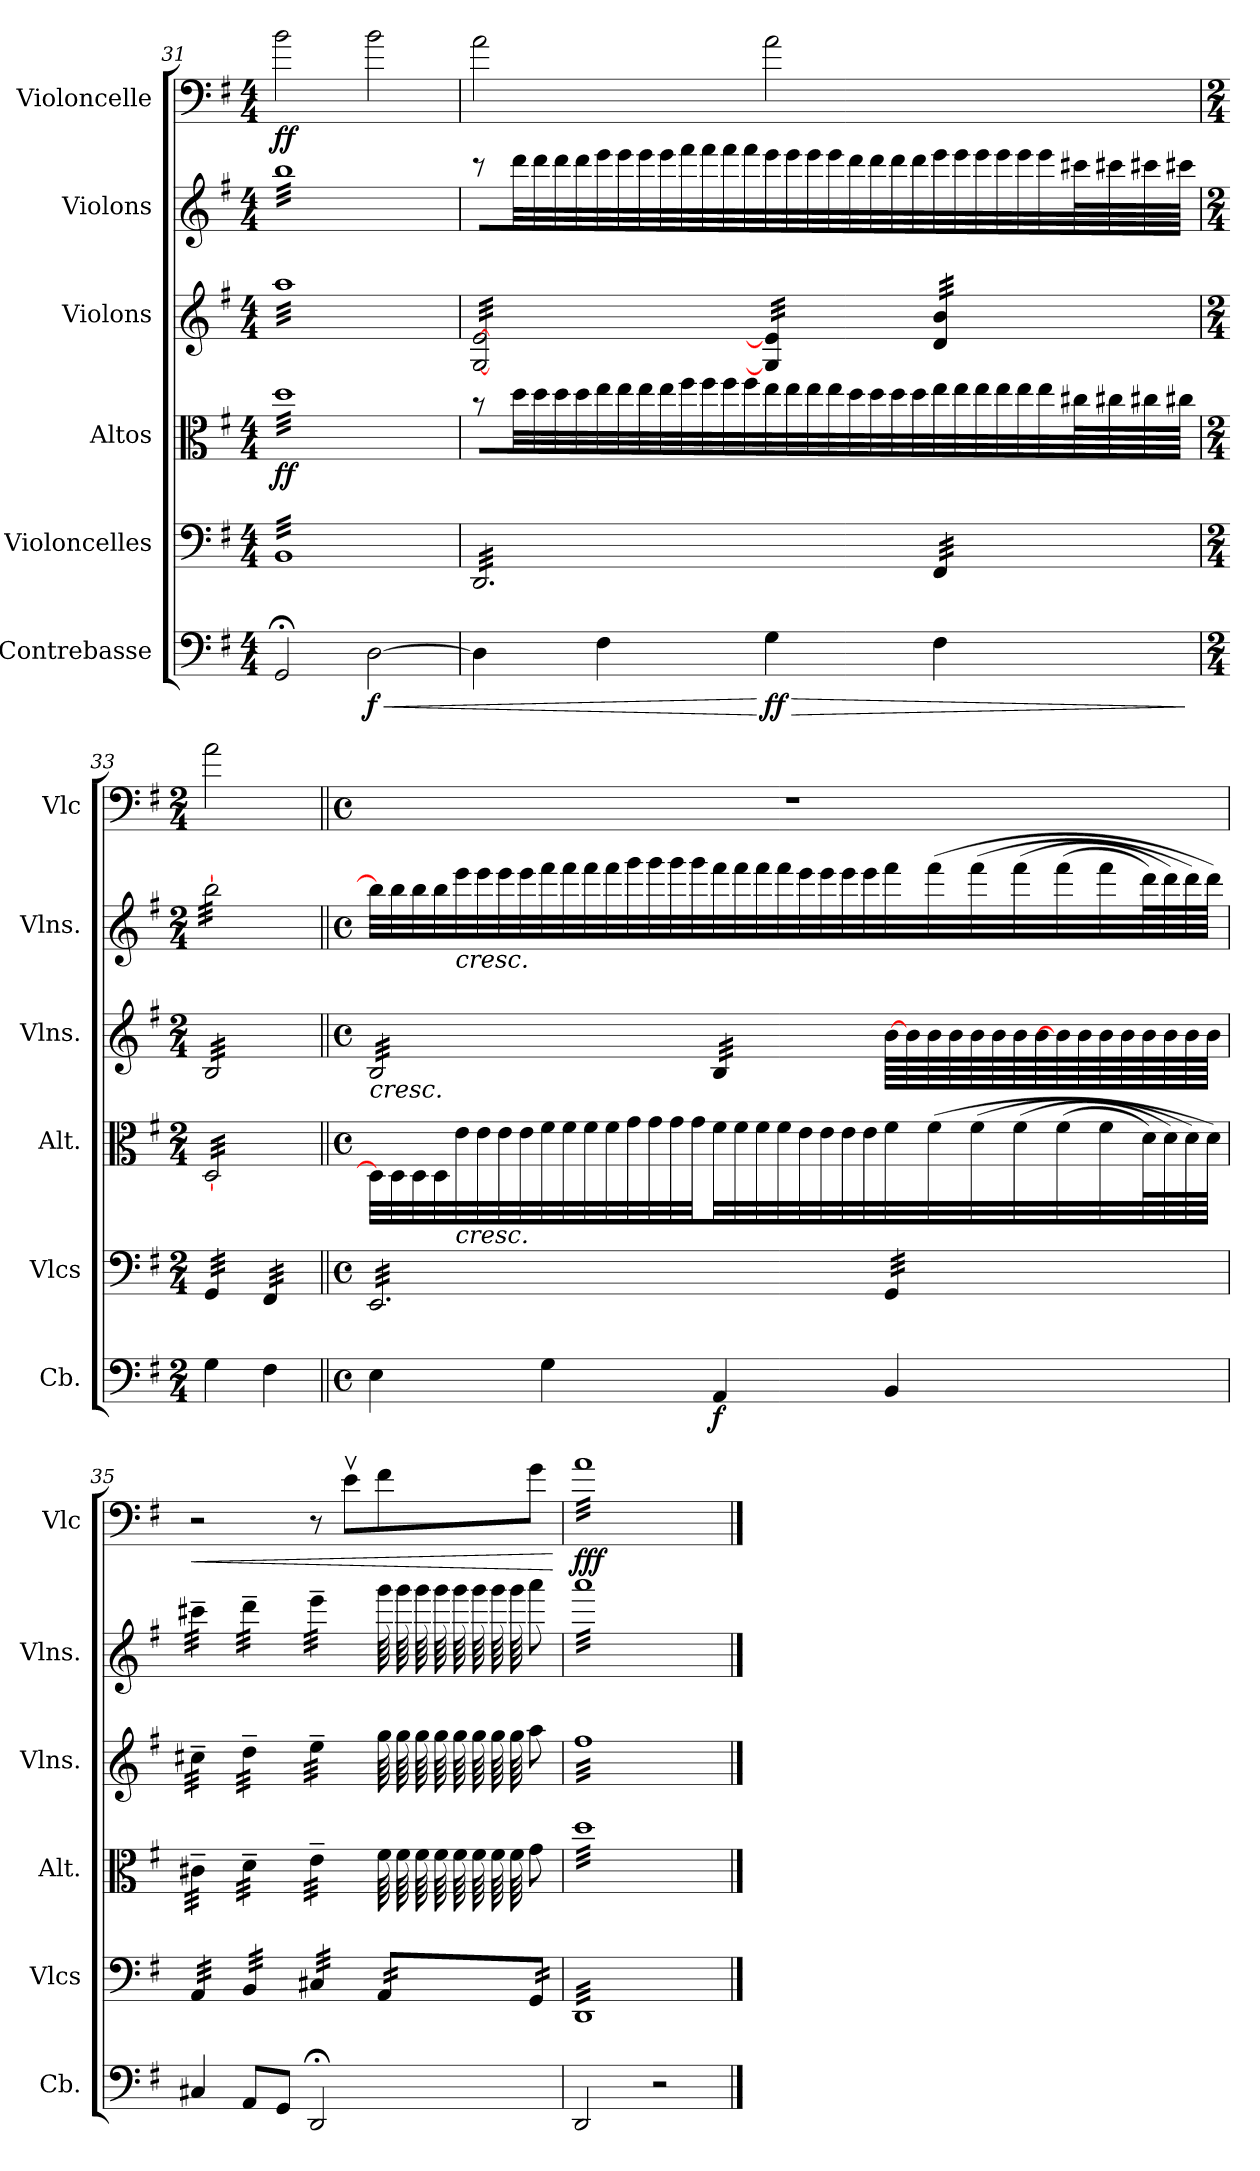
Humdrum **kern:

**kern	**dynam	**kern	**kern	**dynam	**kern	**kern	**kern	**dynam
*part6	*part6	*part5	*part4	*part4	*part3	*part2	*part1	*part1
*staff6	*staff6	*staff5	*staff4	*staff4	*staff3	*staff2	*staff1	*staff1
*I"Contrebasse	*	*I"Violoncelles	*I"Altos	*	*I"Violons	*I"Violons	*I"Violoncelle	*
*I'Cb.	*	*I'Vlcs	*I'Alt.	*	*I'Vlns.	*I'Vlns.	*I'Vlc	*
*clefF4	*	*clefF4	*clefC3	*	*clefG2	*clefG2	*clefF4	*
*ITrd7c12	*	*	*	*	*	*	*	*
*k[f#]	*	*k[f#]	*k[f#]	*	*k[f#]	*k[f#]	*k[f#]	*
*M4/4	*	*M4/4	*M4/4	*	*M4/4	*M4/4	*M4/4	*
=31	=31	=31	=31	=31	=31	=31	=31	=31
!	!	!	!	!LO:DY:b	!	!	!	!LO:DY:b
*	*	*tremolo	*	*	*	*	*	*
*	*	*	*tremolo	*	*	*	*	*
*	*	*	*	*	*tremolo	*	*	*
*	*	*	*	*	*	*tremolo	*	*
2GGG;</	.	32BBLLL	32ddLLL	ff	32aaLLL	32bbLLL	2b\	ff
.	.	32BB	32dd	.	32aa	32bb	.	.
.	.	32BB	32dd	.	32aa	32bb	.	.
.	.	32BB	32dd	.	32aa	32bb	.	.
.	.	32BB	32dd	.	32aa	32bb	.	.
.	.	32BB	32dd	.	32aa	32bb	.	.
.	.	32BB	32dd	.	32aa	32bb	.	.
.	.	32BB	32dd	.	32aa	32bb	.	.
.	.	32BB	32dd	.	32aa	32bb	.	.
.	.	32BB	32dd	.	32aa	32bb	.	.
.	.	32BB	32dd	.	32aa	32bb	.	.
.	.	32BB	32dd	.	32aa	32bb	.	.
.	.	32BB	32dd	.	32aa	32bb	.	.
.	.	32BB	32dd	.	32aa	32bb	.	.
.	.	32BB	32dd	.	32aa	32bb	.	.
.	.	32BB	32dd	.	32aa	32bb	.	.
!	!LO:HP:b	!	!	!	!	!	!	!
!	!LO:DY:n=1:b	!	!	!	!	!	!	!
[2DD\	< f	32BB	32dd	.	32aa	32bb	2b\	.
.	.	32BB	32dd	.	32aa	32bb	.	.
.	.	32BB	32dd	.	32aa	32bb	.	.
.	.	32BB	32dd	.	32aa	32bb	.	.
.	.	32BB	32dd	.	32aa	32bb	.	.
.	.	32BB	32dd	.	32aa	32bb	.	.
.	.	32BB	32dd	.	32aa	32bb	.	.
.	.	32BB	32dd	.	32aa	32bb	.	.
.	.	32BB	32dd	.	32aa	32bb	.	.
.	.	32BB	32dd	.	32aa	32bb	.	.
.	.	32BB	32dd	.	32aa	32bb	.	.
.	.	32BB	32dd	.	32aa	32bb	.	.
.	.	32BB	32dd	.	32aa	32bb	.	.
.	.	32BB	32dd	.	32aa	32bb	.	.
.	.	32BB	32dd	.	32aa	32bb	.	.
.	.	32BBJJJ	32ddJJJ	.	32aaJJJ	32bbJJJ	.	.
=32	=32	=32	=32	=32	=32	=32	=32	=32
4DD\]	.	32DD/LLL	8r	.	[32G/ [32e/LLL	8r	2a\	.
.	.	32DD/	.	.	32G/ 32e/	.	.	.
.	.	32DD/	.	.	32G/ 32e/	.	.	.
.	.	32DD/	.	.	32G/ 32e/	.	.	.
.	.	32DD/	32dd\LLL	.	32G/ 32e/	32ddd\LLL	.	.
.	.	32DD/	32dd\	.	32G/ 32e/	32ddd\	.	.
.	.	32DD/	32dd\	.	32G/ 32e/	32ddd\	.	.
.	.	32DD/	32dd\	.	32G/ 32e/	32ddd\	.	.
4FF#\	.	32DD/	32ee\	.	32G/ 32e/	32eee\	.	.
.	.	32DD/	32ee\	.	32G/ 32e/	32eee\	.	.
.	.	32DD/	32ee\	.	32G/ 32e/	32eee\	.	.
.	.	32DD/	32ee\	.	32G/ 32e/	32eee\	.	.
.	.	32DD/	32ff#\	.	32G/ 32e/	32fff#\	.	.
.	.	32DD/	32ff#\	.	32G/ 32e/	32fff#\	.	.
.	.	32DD/	32ff#\	.	32G/ 32e/	32fff#\	.	.
.	.	32DD/	32ff#\JJJ	.	32G/ 32e/JJJ	32fff#\JJJ	.	.
!	!LO:HP:n=1:b	!	!	!	!	!	!	!
!	!LO:DY:n=1:b	!	!	!	!	!	!	!
4GG\	[ > ff	32DD/	32ee\LLL	.	32G/] 32e/]LLL	32eee\LLL	2a\	.
.	.	32DD/	32ee\	.	32G/ 32e/	32eee\	.	.
.	.	32DD/	32ee\	.	32G/ 32e/	32eee\	.	.
.	.	32DD/	32ee\	.	32G/ 32e/	32eee\	.	.
.	.	32DD/	32dd\	.	32G/ 32e/	32ddd\	.	.
.	.	32DD/	32dd\	.	32G/ 32e/	32ddd\	.	.
.	.	32DD/	32dd\	.	32G/ 32e/	32ddd\	.	.
.	.	32DD/JJJ	32dd\JJJ	.	32G/ 32e/JJJ	32ddd\JJJ	.	.
4FF#\	.	32FF#/LLL	32ee\LLL	.	32d/ 32b/LLL	32eee\LLL	.	.
.	.	32FF#/	32ee\	.	32d/ 32b/	32eee\	.	.
.	.	32FF#/	32ee\	.	32d/ 32b/	32eee\	.	.
.	.	32FF#/	32ee\	.	32d/ 32b/	32eee\	.	.
.	.	32FF#/	32ee\	.	32d/ 32b/	32eee\	.	.
.	.	32FF#/	32ee\JJJ	.	32d/ 32b/	32eee\JJJ	.	.
.	.	32FF#/	64cc#X\	.	32d/ 32b/	64ccc#X\	.	.
.	.	.	64cc#X\	.	.	64ccc#X\	.	.
.	.	32FF#/JJJ	64cc#X\	.	32d/ 32b/JJJ	64ccc#X\	.	.
.	.	.	64cc#X\JJJJ	.	.	64ccc#X\JJJJ	.	.
.	]	.	.	.	.	.	.	.
=33	=33	=33	=33	=33	=33	=33	=33	=33
*M2/4	*	*M2/4	*M2/4	*	*M2/4	*M2/4	*M2/4	*
4GG\	.	32GG/LLL	[32D/LLL	.	32B/LLL	[32bb\LLL	2a\	.
.	.	32GG/	32D/	.	32B/	32bb\	.	.
.	.	32GG/	32D/	.	32B/	32bb\	.	.
.	.	32GG/	32D/	.	32B/	32bb\	.	.
.	.	32GG/	32D/	.	32B/	32bb\	.	.
.	.	32GG/	32D/	.	32B/	32bb\	.	.
.	.	32GG/	32D/	.	32B/	32bb\	.	.
.	.	32GG/JJJ	32D/	.	32B/	32bb\	.	.
4FF#\	.	32FF#/LLL	32D/	.	32B/	32bb\	.	.
.	.	32FF#/	32D/	.	32B/	32bb\	.	.
.	.	32FF#/	32D/	.	32B/	32bb\	.	.
.	.	32FF#/	32D/	.	32B/	32bb\	.	.
.	.	32FF#/	32D/	.	32B/	32bb\	.	.
.	.	32FF#/	32D/	.	32B/	32bb\	.	.
.	.	32FF#/	32D/	.	32B/	32bb\	.	.
.	.	32FF#/JJJ	32D/JJJ	.	32B/JJJ	32bb\JJJ	.	.
!!LO:PB:g=z
=34||	=34||	=34||	=34||	=34||	=34||	=34||	=34||	=34||
*M4/4	*	*M4/4	*M4/4	*	*M4/4	*M4/4	*M4/4	*
*met(c)	*	*met(c)	*met(c)	*	*met(c)	*met(c)	*met(c)	*
!	!	!	!	!	!LO:TX:b:i:t=cresc.	!	!	!
4EE\	.	32EE/LLL	32D/]LLL	.	32B/LLL	32bb\]LLL	1r	.
.	.	32EE/	32D/	.	32B/	32bb\	.	.
.	.	32EE/	32D/	.	32B/	32bb\	.	.
.	.	32EE/	32D/	.	32B/	32bb\	.	.
!	!	!	!	!	!	!LO:TX:b:i:t=cresc.	!	!
!	!	!	!LO:TX:b:i:t=cresc.	!	!	!	!	!
.	.	32EE/	32e/	.	32B/	32eee\	.	.
.	.	32EE/	32e/	.	32B/	32eee\	.	.
.	.	32EE/	32e/	.	32B/	32eee\	.	.
.	.	32EE/	32e/	.	32B/	32eee\	.	.
4GG\	.	32EE/	32f#/	.	32B/	32fff#\	.	.
.	.	32EE/	32f#/	.	32B/	32fff#\	.	.
.	.	32EE/	32f#/	.	32B/	32fff#\	.	.
.	.	32EE/	32f#/	.	32B/	32fff#\	.	.
.	.	32EE/	32g/	.	32B/	32ggg\	.	.
.	.	32EE/	32g/	.	32B/	32ggg\	.	.
.	.	32EE/	32g/	.	32B/	32ggg\	.	.
.	.	32EE/	32g/JJJ	.	32B/JJJ	32ggg\JJJ	.	.
!	!LO:DY:b	!	!	!	!	!	!	!
4AAA/	f	32EE/	32f#\LLL	.	32B/LLL	32fff#\LLL	.	.
.	.	32EE/	32f#\	.	32B/	32fff#\	.	.
.	.	32EE/	32f#\	.	32B/	32fff#\	.	.
.	.	32EE/	32f#\	.	32B/	32fff#\	.	.
.	.	32EE/	32e\	.	32B/	32eee\	.	.
.	.	32EE/	32e\	.	32B/	32eee\	.	.
.	.	32EE/	32e\	.	32B/	32eee\	.	.
.	.	32EE/JJJ	32e\	.	32B/JJJ	32eee\JJJ	.	.
4BBB/	.	32GG/LLL	(>32f#\LLL	.	[64b\LLLL	(>32fff#\LLL	.	.
.	.	.	.	.	64b\	.	.	.
.	.	32GG/	(>32f#\	.	64b\	(>32fff#\	.	.
.	.	.	.	.	64b\	.	.	.
.	.	32GG/	(>32f#\	.	64b\	(>32fff#\	.	.
.	.	.	.	.	64b\	.	.	.
.	.	32GG/	(>32f#\	.	64b\	(>32fff#\	.	.
.	.	.	.	.	64b\	.	.	.
.	.	32GG/	(>32f#\	.	64b\]	(>32fff#\	.	.
.	.	.	.	.	64b\	.	.	.
.	.	32GG/	32f#\JJJ	.	64b\	32fff#\JJJ	.	.
.	.	.	.	.	64b\	.	.	.
.	.	32GG/	64d\)	.	64b\	64ddd\)	.	.
.	.	.	64d\)	.	64b\	64ddd\)	.	.
.	.	32GG/JJJ	64d\)	.	64b\	64ddd\)	.	.
.	.	.	64d\)JJJJ	.	64b\JJJJ	64ddd\)JJJJ	.	.
=35	=35	=35	=35	=35	=35	=35	=35	=35
!	!	!	!	!	!	!	!	!LO:HP:b
4CC#X/	.	32AA/LLL	32c#X~\LLL	.	32cc#X~\LLL	32ccc#X~\LLL	2r	<
.	.	32AA/	32c#X~\	.	32cc#X~\	32ccc#X~\	.	.
.	.	32AA/	32c#X~\	.	32cc#X~\	32ccc#X~\	.	.
.	.	32AA/	32c#X~\	.	32cc#X~\	32ccc#X~\	.	.
.	.	32AA/	32c#X~\	.	32cc#X~\	32ccc#X~\	.	.
.	.	32AA/	32c#X~\	.	32cc#X~\	32ccc#X~\	.	.
.	.	32AA/	32c#X~\	.	32cc#X~\	32ccc#X~\	.	.
.	.	32AA/JJJ	32c#X~\JJJ	.	32cc#X~\JJJ	32ccc#X~\JJJ	.	.
8AAA/L	.	32BB/LLL	32d~\LLL	.	32dd~\LLL	32ddd~\LLL	.	.
.	.	32BB/	32d~\	.	32dd~\	32ddd~\	.	.
.	.	32BB/	32d~\	.	32dd~\	32ddd~\	.	.
.	.	32BB/	32d~\	.	32dd~\	32ddd~\	.	.
8GGG/J	.	32BB/	32d~\	.	32dd~\	32ddd~\	.	.
.	.	32BB/	32d~\	.	32dd~\	32ddd~\	.	.
.	.	32BB/	32d~\	.	32dd~\	32ddd~\	.	.
.	.	32BB/JJJ	32d~\JJJ	.	32dd~\JJJ	32ddd~\JJJ	.	.
2DDD;</	.	32C#X/LLL	32e~\LLL	.	32ee~\LLL	32eee~\LLL	8r	.
.	.	32C#X/	32e~\	.	32ee~\	32eee~\	.	.
.	.	32C#X/	32e~\	.	32ee~\	32eee~\	.	.
.	.	32C#X/	32e~\	.	32ee~\	32eee~\	.	.
.	.	32C#X/	32e~\	.	32ee~\	32eee~\	8ev\L	.
.	.	32C#X/	32e~\	.	32ee~\	32eee~\	.	.
.	.	32C#X/	32e~\	.	32ee~\	32eee~\	.	.
.	.	32C#X/JJJ	32e~\JJJ	.	32ee~\JJJ	32eee~\JJJ	.	.
.	.	32AA/LLL	64f#\LLLL	.	64gg\LLLL	64ggg\LLLL	8f#\	.
.	.	.	64f#\	.	64gg\	64ggg\	.	.
.	.	32AA/	64f#\	.	64gg\	64ggg\	.	.
.	.	.	64f#\	.	64gg\	64ggg\	.	.
.	.	32AA/	64f#\	.	64gg\	64ggg\	.	.
.	.	.	64f#\	.	64gg\	64ggg\	.	.
.	.	32AA/	64f#\	.	64gg\	64ggg\	.	.
.	.	.	64f#\	.	64gg\	64ggg\	.	.
*	*	*	*	*	*	*Xtremolo	*	*
*	*	*	*	*	*Xtremolo	*	*	*
*	*	*	*Xtremolo	*	*	*	*	*
.	.	32GG/	8g\J	.	8aa\J	8aaa\J	8g\J	.
.	.	32GG/	.	.	.	.	.	.
.	.	32GG/	.	.	.	.	.	.
.	.	32GG/JJJ	.	.	.	.	.	.
.	.	.	.	.	.	.	.	[
=36	=36	=36	=36	=36	=36	=36	=36	=36
!	!	!	!	!	!	!	!	!LO:DY:b
*	*	*	*tremolo	*	*	*	*	*
*	*	*	*	*	*tremolo	*	*	*
*	*	*	*	*	*	*tremolo	*	*
*	*	*	*	*	*	*	*tremolo	*
2DDD/	.	32DDLLL	32ddLLL	.	32ff#LLL	32aaaLLL	32aLLL	fff
.	.	32DD	32dd	.	32ff#	32aaa	32a	.
.	.	32DD	32dd	.	32ff#	32aaa	32a	.
.	.	32DD	32dd	.	32ff#	32aaa	32a	.
.	.	32DD	32dd	.	32ff#	32aaa	32a	.
.	.	32DD	32dd	.	32ff#	32aaa	32a	.
.	.	32DD	32dd	.	32ff#	32aaa	32a	.
.	.	32DD	32dd	.	32ff#	32aaa	32a	.
.	.	32DD	32dd	.	32ff#	32aaa	32a	.
.	.	32DD	32dd	.	32ff#	32aaa	32a	.
.	.	32DD	32dd	.	32ff#	32aaa	32a	.
.	.	32DD	32dd	.	32ff#	32aaa	32a	.
.	.	32DD	32dd	.	32ff#	32aaa	32a	.
.	.	32DD	32dd	.	32ff#	32aaa	32a	.
.	.	32DD	32dd	.	32ff#	32aaa	32a	.
.	.	32DD	32dd	.	32ff#	32aaa	32a	.
2r	.	32DD	32dd	.	32ff#	32aaa	32a	.
.	.	32DD	32dd	.	32ff#	32aaa	32a	.
.	.	32DD	32dd	.	32ff#	32aaa	32a	.
.	.	32DD	32dd	.	32ff#	32aaa	32a	.
.	.	32DD	32dd	.	32ff#	32aaa	32a	.
.	.	32DD	32dd	.	32ff#	32aaa	32a	.
.	.	32DD	32dd	.	32ff#	32aaa	32a	.
.	.	32DD	32dd	.	32ff#	32aaa	32a	.
.	.	32DD	32dd	.	32ff#	32aaa	32a	.
.	.	32DD	32dd	.	32ff#	32aaa	32a	.
.	.	32DD	32dd	.	32ff#	32aaa	32a	.
.	.	32DD	32dd	.	32ff#	32aaa	32a	.
.	.	32DD	32dd	.	32ff#	32aaa	32a	.
.	.	32DD	32dd	.	32ff#	32aaa	32a	.
.	.	32DD	32dd	.	32ff#	32aaa	32a	.
.	.	32DDJJJ	32ddJJJ	.	32ff#JJJ	32aaaJJJ	32aJJJ	.
*	*	*	*	*	*	*	*Xtremolo	*
*	*	*	*	*	*	*Xtremolo	*	*
*	*	*	*	*	*Xtremolo	*	*	*
*	*	*	*Xtremolo	*	*	*	*	*
*	*	*Xtremolo	*	*	*	*	*	*
==	==	==	==	==	==	==	==	==
*-	*-	*-	*-	*-	*-	*-	*-	*-
